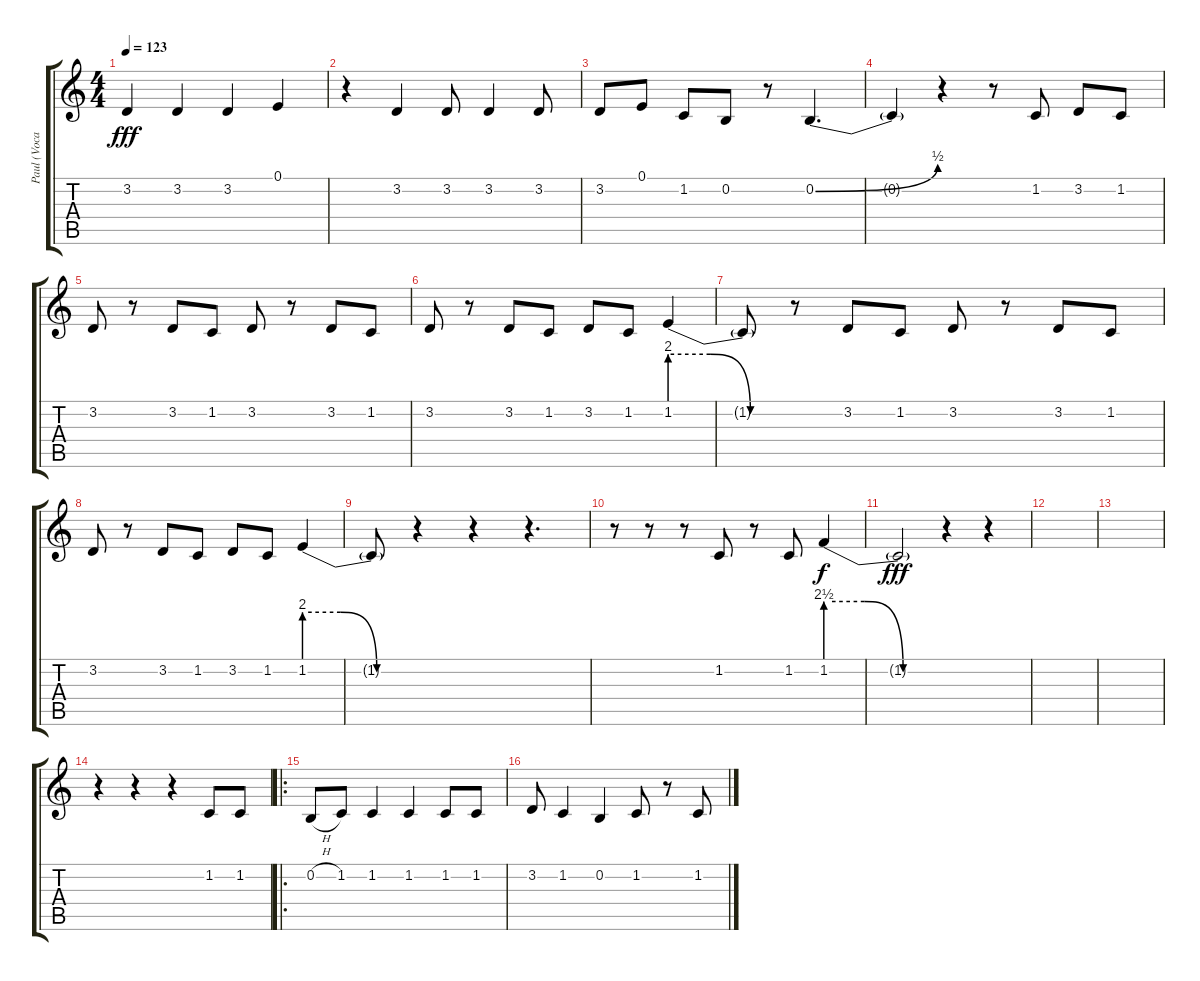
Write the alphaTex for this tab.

\track ("Paul (Vocals)" "Paul (Voca") {instrument honkytonkpiano}
\staff {score tabs}
\tuning (E4 B3 G3 D3 A2 E2) {hide}
\ts (4 4)
\tempo 123
\clef g2
\ks c
3.2.4{dy fff} 3.2.4 3.2.4 0.1.4 |
r.4 3.2.4 3.2.8 3.2.4 3.2.8 |
3.2.8 0.1.8 1.2.8 0.2.8 r.8 0.2{be (bend 0 0 60 2)}.4{d} |
0.2{t}.4 r.4 r.8 1.2.8 3.2.8 1.2.8 |
3.2.8 r.8 3.2.8 1.2.8 3.2.8 r.8 3.2.8 1.2.8 |
3.2.8 r.8 3.2.8 1.2.8 3.2.8 1.2.8 1.2{be (custom 0 8 20 8 40 0 60 0)}.4 |
1.2{t}.8 r.8 3.2.8 1.2.8 3.2.8 r.8 3.2.8 1.2.8 |
3.2.8 r.8 3.2.8 1.2.8 3.2.8 1.2.8 1.2{be (custom 0 8 20 8 40 0 60 0)}.4 |
1.2{t}.8 r.4 r.4 r.4{d} |
r.8 r.8 r.8 1.2.8 r.8 1.2.8 1.2{be (custom 0 10 20 10 40 0 60 0)}.4{dy f} |
1.2{t}.2{dy fff} r.4 r.4 |
|
|
r.4 r.4 r.4 1.2.8 1.2.8 |
\ro
0.2{h}.8 1.2.8 1.2.4 1.2.4 1.2.8 1.2.8 |
3.2.8 1.2.4 0.2.4 1.2.8 r.8 1.2.8
